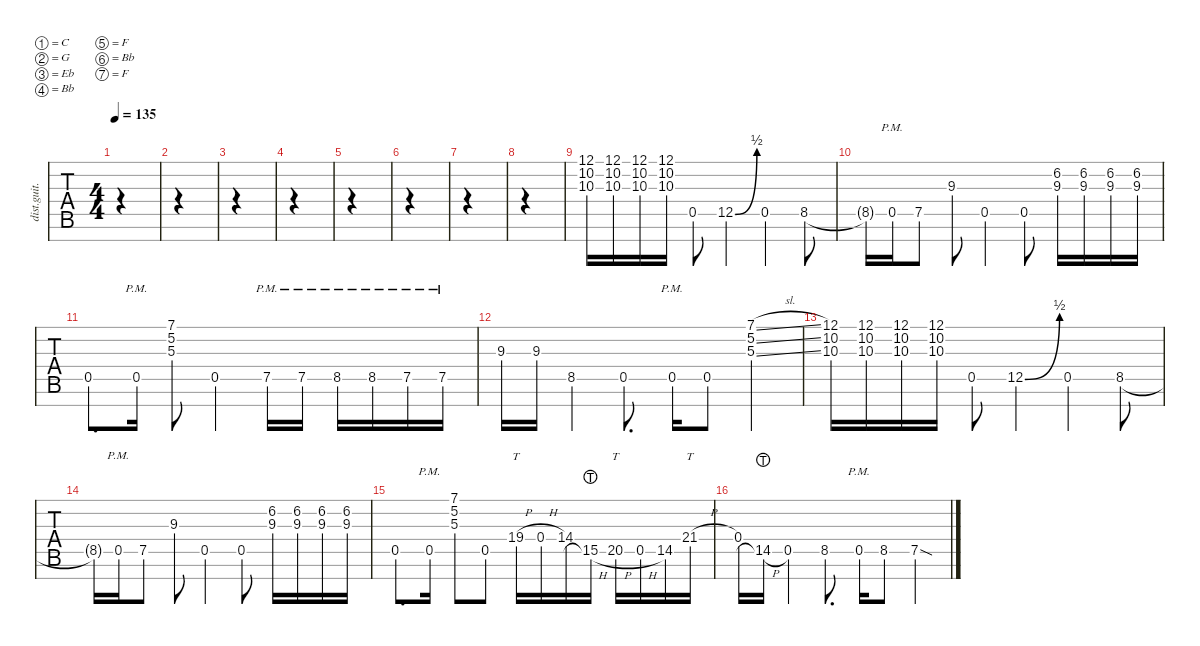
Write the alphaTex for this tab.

\defaultSystemsLayout 4
\hideDynamics
\bracketExtendMode nobrackets
\track ("Lead" "dist.guit.") {instrument distortionguitar}
\staff {tabs}
\tuning (C4 G3 Eb3 Bb2 F2 Bb1 F1)
\ts (4 4)
\tempo 135
\clef g2
\ks c
|
|
|
|
|
|
|
|
(10.3{acc #} 12.1 10.2).16{beam Down} (10.3{acc #} 12.1 10.2).16{beam Down} (10.3{acc #} 12.1 10.2).16{beam Down} (10.3{acc #} 12.1 10.2).16{beam Down} 0.5.8{beam Up} 12.5{be (bend 48.6 0 59.4 2)}.4{beam Up} 0.5.4{beam Up} 8.5{acc #}.8{beam Up} |
8.5{t acc #}.16{beam Up} 0.5{pm}.16{beam Up} 7.5.8{beam Up} 9.3.8{beam Down} 0.5.4{beam Up} 0.5.8{beam Up} (9.3 6.2{acc b}).16{beam Down} (9.3 6.2{acc b}).16{beam Down} (9.3 6.2{acc b}).16{beam Down} (9.3 6.2{acc b}).16{beam Down} |
0.5.8{d beam Up} 0.5{pm}.16{beam Up} (5.3{acc #} 7.1 5.2).8{beam Down} 0.5.4{beam Up} 7.5{pm}.16{beam Up} 7.5{pm}.16{beam Up} 8.5{pm acc #}.16{beam Up} 8.5{pm acc #}.16{beam Up} 7.5{pm}.16{beam Up} 7.5{pm}.16{beam Up} |
9.3.16{beam Down} 9.3.16{beam Down} 8.5{acc #}.4{beam Up} 0.5.8{d beam Up} 0.5{pm}.16{beam Up} 0.5.8{beam Up} (5.2{sl} 7.1{sl} 5.3{sl acc #}).4{beam Down} |
(10.3{acc #} 12.1 10.2).16{beam Down} (10.3{acc #} 12.1 10.2).16{beam Down} (10.3{acc #} 12.1 10.2).16{beam Down} (10.3{acc #} 12.1 10.2).16{beam Down} 0.5.8{beam Up} 12.5{be (bend 48.6 0 59.4 2)}.4{beam Up} 0.5.4{beam Up} 8.5{acc #}.8{beam Up} |
8.5{t acc #}.16{beam Up} 0.5{pm}.16{beam Up} 7.5.8{beam Up} 9.3.8{beam Down} 0.5.4{beam Up} 0.5.8{beam Up} (9.3 6.2{acc b}).16{beam Down} (9.3 6.2{acc b}).16{beam Down} (9.3 6.2{acc b}).16{beam Down} (9.3 6.2{acc b}).16{beam Down} |
0.5.8{d beam Up} 0.5{pm}.16{beam Up} (5.3{acc #} 7.1 5.2).8{beam Up} 0.5.8{beam Up} 19.4{h}.16{tt beam Up} 0.4{h acc #}.16{beam Up} 14.4.16{beam Up} 15.5{h lht acc #}.16{beam Up} 20.5{h acc #}.16{tt beam Up} 0.5{h}.16{beam Up} 14.5.16{beam Up} 21.4{h}.16{tt beam Up} |
0.4{acc #}.16{beam Up} 14.5{h lht}.16{beam Up} 0.5.4{beam Up} 8.5{acc #}.8{d beam Up} 0.5{pm}.16{beam Up} 8.5{acc #}.8{beam Up} 7.5{sod}.4{beam Up}
